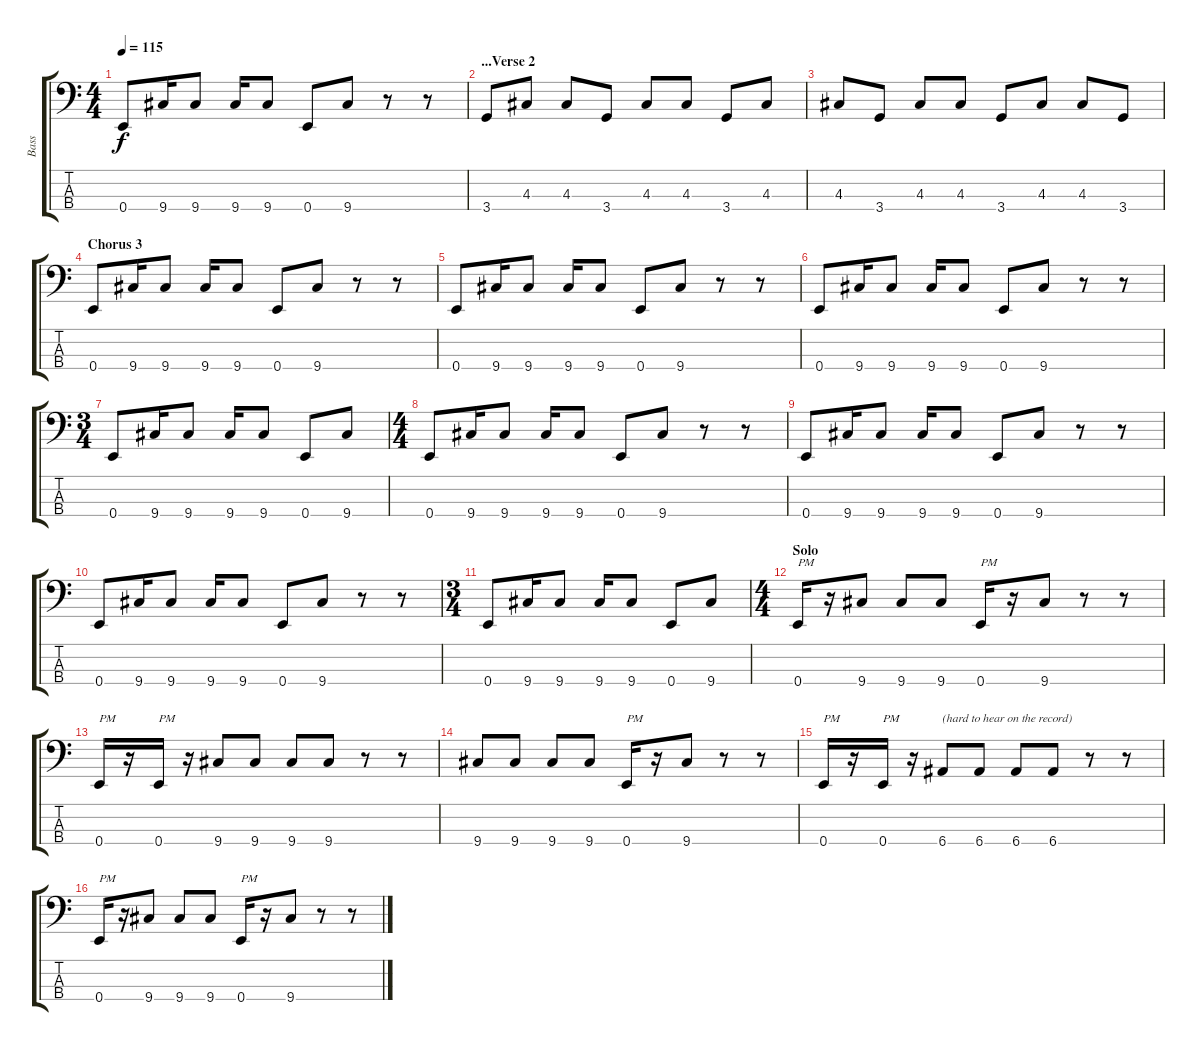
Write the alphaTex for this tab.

\track ("Bass" "Bass") {instrument overdrivenguitar}
\staff {score tabs}
\tuning (G2 D2 A1 E1) {hide}
\ts (4 4)
\tempo 115
\clef f4
\ks c
0.4.8{dy f} 9.4.16 9.4.8 9.4.16 9.4.8 0.4.8 9.4.8 r.8 r.8 |
\section ("" "...Verse 2")
3.4.8 4.3.8 4.3.8 3.4.8 4.3.8 4.3.8 3.4.8 4.3.8 |
4.3.8 3.4.8 4.3.8 4.3.8 3.4.8 4.3.8 4.3.8 3.4.8 |
\section ("" "Chorus 3")
0.4.8 9.4.16 9.4.8 9.4.16 9.4.8 0.4.8 9.4.8 r.8 r.8 |
0.4.8 9.4.16 9.4.8 9.4.16 9.4.8 0.4.8 9.4.8 r.8 r.8 |
0.4.8 9.4.16 9.4.8 9.4.16 9.4.8 0.4.8 9.4.8 r.8 r.8 |
\ts (3 4)
0.4.8 9.4.16 9.4.8 9.4.16 9.4.8 0.4.8 9.4.8 |
\ts (4 4)
0.4.8 9.4.16 9.4.8 9.4.16 9.4.8 0.4.8 9.4.8 r.8 r.8 |
0.4.8 9.4.16 9.4.8 9.4.16 9.4.8 0.4.8 9.4.8 r.8 r.8 |
0.4.8 9.4.16 9.4.8 9.4.16 9.4.8 0.4.8 9.4.8 r.8 r.8 |
\ts (3 4)
0.4.8 9.4.16 9.4.8 9.4.16 9.4.8 0.4.8 9.4.8 |
\ts (4 4)
\section ("" "Solo")
0.4.16{txt "PM"} r.16 9.4.8 9.4.8 9.4.8 0.4.16{txt "PM"} r.16 9.4.8 r.8 r.8 |
0.4.16{txt "PM"} r.16 0.4.16{txt "PM"} r.16 9.4.8 9.4.8 9.4.8 9.4.8 r.8 r.8 |
9.4.8 9.4.8 9.4.8 9.4.8 0.4.16{txt "PM"} r.16 9.4.8 r.8 r.8 |
0.4.16{txt "PM"} r.16 0.4.16{txt "PM"} r.16 6.4.8{txt "(hard to hear on the record)"} 6.4.8 6.4.8 6.4.8 r.8 r.8 |
0.4.16{txt "PM"} r.16 9.4.8 9.4.8 9.4.8 0.4.16{txt "PM"} r.16 9.4.8 r.8 r.8
